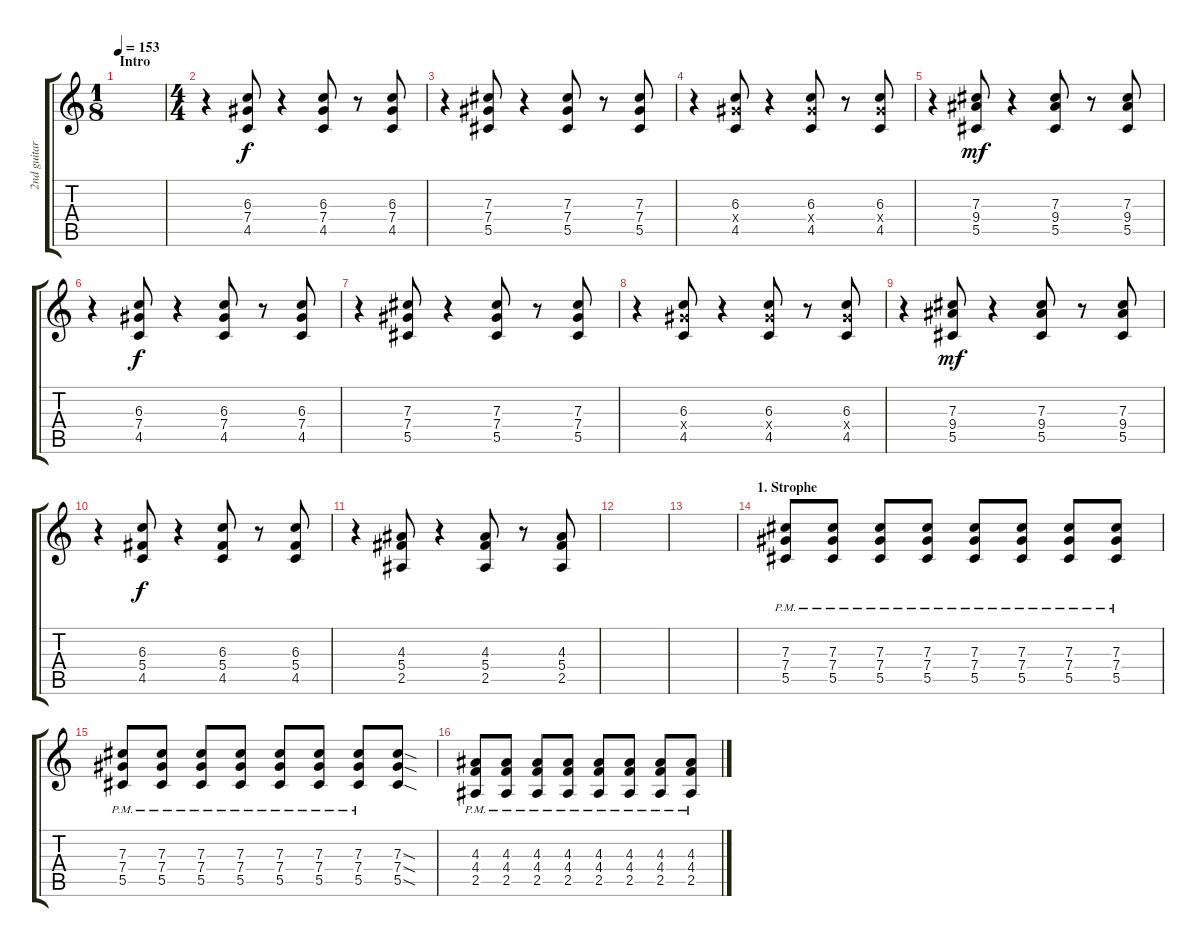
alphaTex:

\track ("2nd guitar" "2nd guitar") {instrument distortionguitar}
\staff {score tabs}
\tuning (Eb4 Bb3 Gb3 Db3 Ab2 Eb2) {hide}
\ts (1 8)
\section ("" "Intro")
\tempo 153
\clef g2
\ks c
|
\ts (4 4)
r.4 (6.3 7.4 4.5).8 r.4 (6.3 7.4 4.5).8 r.8 (6.3 7.4 4.5).8 |
r.4 (7.3 7.4 5.5).8 r.4 (7.3 7.4 5.5).8 r.8 (7.3 7.4 5.5).8 |
r.4 (6.3 7.4{x} 4.5).8 r.4 (6.3 7.4{x} 4.5).8 r.8 (6.3 7.4{x} 4.5).8 |
r.4 (7.3 9.4 5.5).8{dy mf} r.4 (7.3 9.4 5.5).8 r.8 (7.3 9.4 5.5).8 |
r.4 (6.3 7.4 4.5).8{dy f} r.4 (6.3 7.4 4.5).8 r.8 (6.3 7.4 4.5).8 |
r.4 (7.3 7.4 5.5).8 r.4 (7.3 7.4 5.5).8 r.8 (7.3 7.4 5.5).8 |
r.4 (6.3 7.4{x} 4.5).8 r.4 (6.3 7.4{x} 4.5).8 r.8 (6.3 7.4{x} 4.5).8 |
r.4 (7.3 9.4 5.5).8{dy mf} r.4 (7.3 9.4 5.5).8 r.8 (7.3 9.4 5.5).8 |
r.4 (6.3 5.4 4.5).8{dy f} r.4 (6.3 5.4 4.5).8 r.8 (6.3 5.4 4.5).8 |
r.4 (4.3 5.4 2.5).8 r.4 (4.3 5.4 2.5).8 r.8 (4.3 5.4 2.5).8 |
|
|
\section ("" "1. Strophe")
(7.3{pm} 7.4{pm} 5.5{pm}).8{volume 6} (7.3{pm} 7.4{pm} 5.5{pm}).8 (7.3{pm} 7.4{pm} 5.5{pm}).8 (7.3{pm} 7.4{pm} 5.5{pm}).8 (7.3{pm} 7.4{pm} 5.5{pm}).8 (7.3{pm} 7.4{pm} 5.5{pm}).8 (7.3{pm} 7.4{pm} 5.5{pm}).8 (7.3{pm} 7.4{pm} 5.5{pm}).8 |
(7.3{pm} 7.4{pm} 5.5{pm}).8 (7.3{pm} 7.4{pm} 5.5{pm}).8 (7.3{pm} 7.4{pm} 5.5{pm}).8 (7.3{pm} 7.4{pm} 5.5{pm}).8 (7.3{pm} 7.4{pm} 5.5{pm}).8 (7.3{pm} 7.4{pm} 5.5{pm}).8 (7.3{pm} 7.4{pm} 5.5{pm}).8 (7.3{sod} 7.4{sod} 5.5{sod}).8 |
(4.3{pm} 4.4{pm} 2.5{pm}).8 (4.3{pm} 4.4{pm} 2.5{pm}).8 (4.3{pm} 4.4{pm} 2.5{pm}).8 (4.3{pm} 4.4{pm} 2.5{pm}).8 (4.3{pm} 4.4{pm} 2.5{pm}).8 (4.3{pm} 4.4{pm} 2.5{pm}).8 (4.3{pm} 4.4{pm} 2.5{pm}).8 (4.3{pm} 4.4{pm} 2.5{pm}).8
